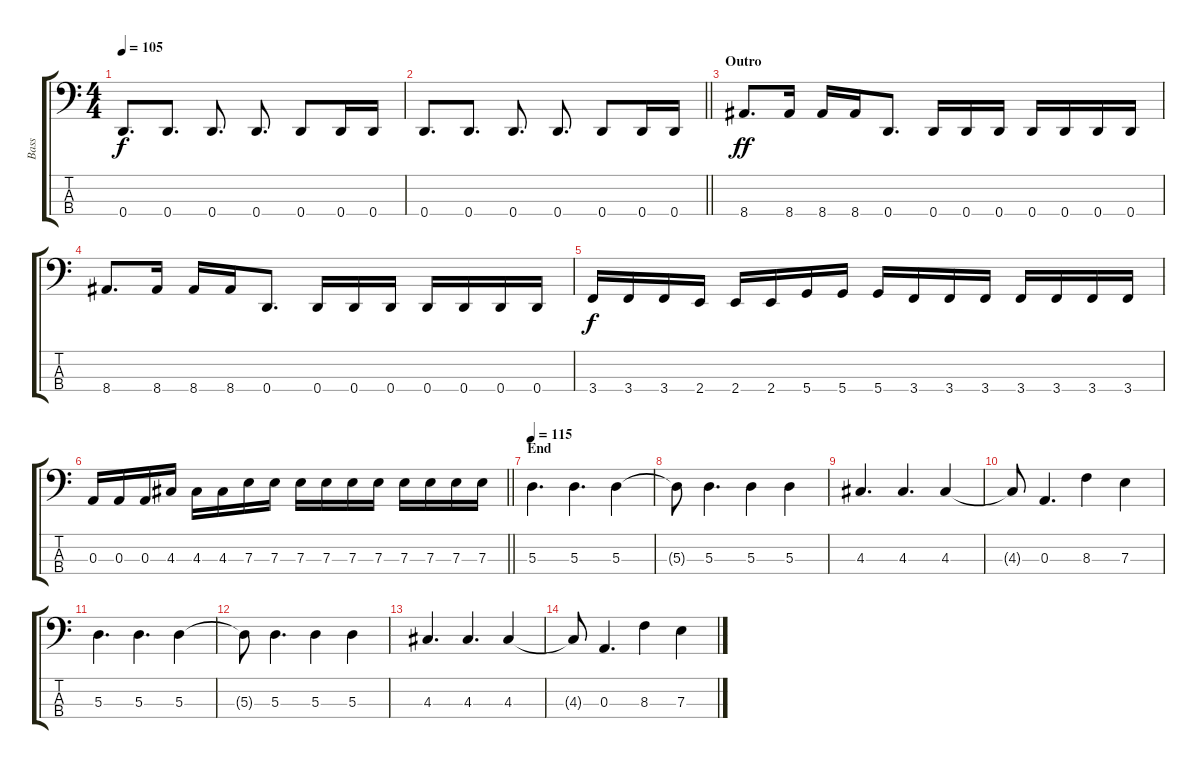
\track ("Bass" "Bass") {instrument electricbassfinger}
\staff {score tabs}
\tuning (G2 D2 A1 D1) {hide}
\ts (4 4)
\tempo 105
\clef f4
\ks c
0.4.8{d dy f} 0.4.8{d} 0.4.8{d} 0.4.8{d} 0.4.8 0.4.16 0.4.16 |
\barLineRight lightlight
0.4.8{d} 0.4.8{d} 0.4.8{d} 0.4.8{d} 0.4.8 0.4.16 0.4.16 |
\section ("" "Outro")
8.4.8{d dy ff} 8.4.16 8.4.16 8.4.16 0.4.8{d} 0.4.16 0.4.16 0.4.16 0.4.16 0.4.16 0.4.16 0.4.16 |
8.4.8{d} 8.4.16 8.4.16 8.4.16 0.4.8{d} 0.4.16 0.4.16 0.4.16 0.4.16 0.4.16 0.4.16 0.4.16 |
3.4.16{dy f} 3.4.16 3.4.16 2.4.16 2.4.16 2.4.16 5.4.16 5.4.16 5.4.16 3.4.16 3.4.16 3.4.16 3.4.16 3.4.16 3.4.16 3.4.16 |
\barLineRight lightlight
0.3.16 0.3.16 0.3.16 4.3.16 4.3.16 4.3.16 7.3.16 7.3.16 7.3.16 7.3.16 7.3.16 7.3.16 7.3.16 7.3.16 7.3.16 7.3.16 |
\section ("" "End")
\tempo 115
5.3.4{d} 5.3.4{d} 5.3.4 |
5.3{t}.8 5.3.4{d} 5.3.4 5.3.4 |
4.3.4{d} 4.3.4{d} 4.3.4 |
4.3{t}.8 0.3.4{d} 8.3.4 7.3.4 |
5.3.4{d} 5.3.4{d} 5.3.4 |
5.3{t}.8 5.3.4{d} 5.3.4 5.3.4 |
4.3.4{d} 4.3.4{d} 4.3.4 |
4.3{t}.8 0.3.4{d} 8.3.4 7.3.4
